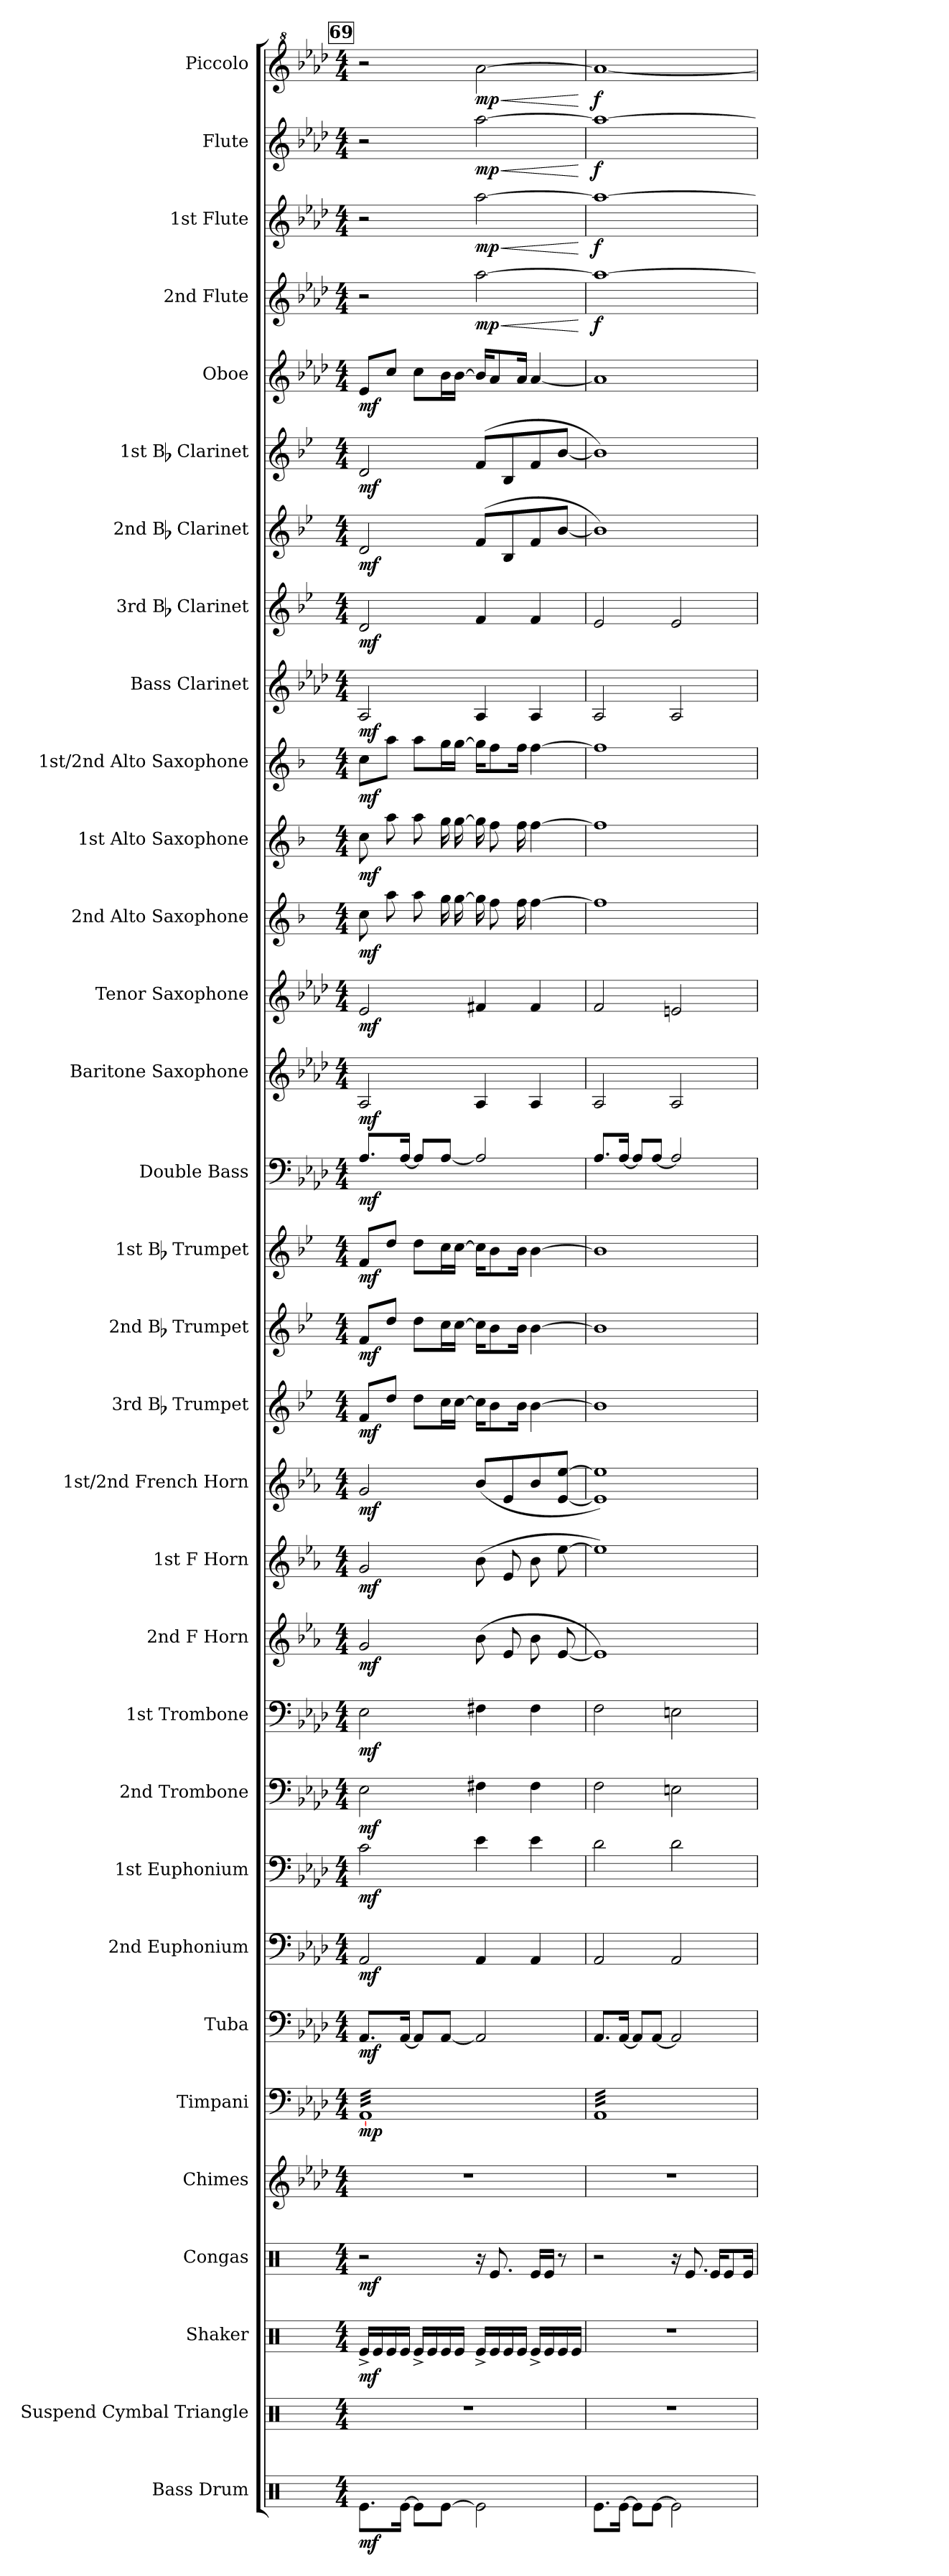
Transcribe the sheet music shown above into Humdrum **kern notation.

**kern	**dynam	**kern	**kern	**dynam	**kern	**dynam	**kern	**kern	**dynam	**kern	**dynam	**kern	**dynam	**kern	**dynam	**kern	**dynam	**kern	**dynam	**kern	**dynam	**kern	**dynam	**kern	**dynam	**kern	**dynam	**kern	**dynam	**kern	**dynam	**kern	**dynam	**kern	**dynam	**kern	**dynam	**kern	**dynam	**kern	**dynam	**kern	**dynam	**kern	**dynam	**kern	**dynam	**kern	**dynam	**kern	**dynam	**kern	**dynam	**kern	**dynam	**kern	**dynam	**kern	**dynam	**kern	**dynam
*part32	*part32	*part31	*part30	*part30	*part29	*part29	*part28	*part27	*part27	*part26	*part26	*part25	*part25	*part24	*part24	*part23	*part23	*part22	*part22	*part21	*part21	*part20	*part20	*part19	*part19	*part18	*part18	*part17	*part17	*part16	*part16	*part15	*part15	*part14	*part14	*part13	*part13	*part12	*part12	*part11	*part11	*part10	*part10	*part9	*part9	*part8	*part8	*part7	*part7	*part6	*part6	*part5	*part5	*part4	*part4	*part3	*part3	*part2	*part2	*part1	*part1
*staff32	*staff32	*staff31	*staff30	*staff30	*staff29	*staff29	*staff28	*staff27	*staff27	*staff26	*staff26	*staff25	*staff25	*staff24	*staff24	*staff23	*staff23	*staff22	*staff22	*staff21	*staff21	*staff20	*staff20	*staff19	*staff19	*staff18	*staff18	*staff17	*staff17	*staff16	*staff16	*staff15	*staff15	*staff14	*staff14	*staff13	*staff13	*staff12	*staff12	*staff11	*staff11	*staff10	*staff10	*staff9	*staff9	*staff8	*staff8	*staff7	*staff7	*staff6	*staff6	*staff5	*staff5	*staff4	*staff4	*staff3	*staff3	*staff2	*staff2	*staff1	*staff1
*I"Bass Drum	*	*I"Suspend Cymbal Triangle	*I"Shaker	*	*I"Congas	*	*I"Chimes	*I"Timpani	*	*I"Tuba	*	*I"2nd Euphonium	*	*I"1st Euphonium	*	*I"2nd Trombone	*	*I"1st Trombone	*	*I"2nd F Horn	*	*I"1st F Horn	*	*I"1st/2nd French Horn	*	*I"3rd Bb Trumpet	*	*I"2nd Bb Trumpet	*	*I"1st Bb Trumpet	*	*I"Double Bass	*	*I"Baritone Saxophone	*	*I"Tenor Saxophone	*	*I"2nd Alto Saxophone	*	*I"1st Alto Saxophone	*	*I"1st/2nd Alto Saxophone	*	*I"Bass Clarinet	*	*I"3rd Bb Clarinet	*	*I"2nd Bb Clarinet	*	*I"1st Bb Clarinet	*	*I"Oboe	*	*I"2nd Flute	*	*I"1st Flute	*	*I"Flute	*	*I"Piccolo	*
*I'B. Dr.	*	*I'Sus.C Tri.	*I'Sh.	*	*I'Co.	*	*I'Chm.	*I'Timp.	*	*I'Tba.	*	*I'Euph. 2	*	*I'Euph. 1	*	*I'Tbn. 2	*	*I'Tbn. 1	*	*I'F Hn. 2	*	*I'F Hn. 1	*	*I'F Hn. 1/2	*	*I'Tpt. 3	*	*I'Tpt. 2	*	*I'Tpt. 1	*	*I'D. Bass	*	*I'Bar. Sax	*	*I'T. Sax.	*	*I'A. Sax. 2	*	*I'A. Sax. 1	*	*I'A. Sax. 1/2	*	*I'B. Cl.	*	*I'Cl. 3	*	*I'Cl. 2	*	*I'Cl. 1	*	*I'Ob.	*	*I'Fl. 2	*	*I'Fl. 1	*	*I'Fl.	*	*I'Picc.	*
*clefX	*	*clefX	*clefX	*	*clefX	*	*clefG2	*clefF4	*	*clefF4	*	*clefF4	*	*clefF4	*	*clefF4	*	*clefF4	*	*clefG2	*	*clefG2	*	*clefG2	*	*clefG2	*	*clefG2	*	*clefG2	*	*clefF4	*	*clefG2	*	*clefG2	*	*clefG2	*	*clefG2	*	*clefG2	*	*clefG2	*	*clefG2	*	*clefG2	*	*clefG2	*	*clefG2	*	*clefG2	*	*clefG2	*	*clefG2	*	*clefG^2	*
*	*	*	*	*	*	*	*	*	*	*	*	*	*	*	*	*	*	*	*	*ITrd4c7	*	*ITrd4c7	*	*ITrd4c7	*	*ITrd1c2	*	*ITrd1c2	*	*ITrd1c2	*	*ITrd7c12	*	*ITrd12c21	*	*ITrd8c14	*	*ITrd5c9	*	*ITrd5c9	*	*ITrd5c9	*	*ITrd8c14	*	*ITrd1c2	*	*ITrd1c2	*	*ITrd1c2	*	*	*	*	*	*	*	*	*	*ITrd-7c-12	*
*k[]	*	*k[]	*k[]	*	*k[]	*	*k[b-e-a-d-]	*k[b-e-a-d-]	*	*k[b-e-a-d-]	*	*k[b-e-a-d-]	*	*k[b-e-a-d-]	*	*k[b-e-a-d-]	*	*k[b-e-a-d-]	*	*k[b-e-a-d-]	*	*k[b-e-a-d-]	*	*k[b-e-a-d-]	*	*k[b-e-a-d-]	*	*k[b-e-a-d-]	*	*k[b-e-a-d-]	*	*k[b-e-a-d-]	*	*k[b-e-a-d-]	*	*k[b-e-a-d-]	*	*k[b-e-a-d-]	*	*k[b-e-a-d-]	*	*k[b-e-a-d-]	*	*k[b-e-a-d-]	*	*k[b-e-a-d-]	*	*k[b-e-a-d-]	*	*k[b-e-a-d-]	*	*k[b-e-a-d-]	*	*k[b-e-a-d-]	*	*k[b-e-a-d-]	*	*k[b-e-a-d-]	*	*k[b-e-a-d-]	*
*M4/4	*	*M4/4	*M4/4	*	*M4/4	*	*M4/4	*M4/4	*	*M4/4	*	*M4/4	*	*M4/4	*	*M4/4	*	*M4/4	*	*M4/4	*	*M4/4	*	*M4/4	*	*M4/4	*	*M4/4	*	*M4/4	*	*M4/4	*	*M4/4	*	*M4/4	*	*M4/4	*	*M4/4	*	*M4/4	*	*M4/4	*	*M4/4	*	*M4/4	*	*M4/4	*	*M4/4	*	*M4/4	*	*M4/4	*	*M4/4	*	*M4/4	*
!!LO:REH:place=s1:a:B:fs=14:t=69
=69	=69	=69	=69	=69	=69	=69	=69	=69	=69	=69	=69	=69	=69	=69	=69	=69	=69	=69	=69	=69	=69	=69	=69	=69	=69	=69	=69	=69	=69	=69	=69	=69	=69	=69	=69	=69	=69	=69	=69	=69	=69	=69	=69	=69	=69	=69	=69	=69	=69	=69	=69	=69	=69	=69	=69	=69	=69	=69	=69	=69	=69
!	!LO:DY:b	!	!	!LO:DY:b	!	!LO:DY:b	!	!	!LO:DY:b	!	!LO:DY:b	!	!LO:DY:b	!	!LO:DY:b	!	!LO:DY:b	!	!LO:DY:b	!	!LO:DY:b	!	!LO:DY:b	!	!LO:DY:b	!	!LO:DY:b	!	!LO:DY:b	!	!LO:DY:b	!	!LO:DY:b	!	!LO:DY:b	!	!LO:DY:b	!	!LO:DY:b	!	!LO:DY:b	!	!LO:DY:b	!	!LO:DY:b	!	!LO:DY:b	!	!LO:DY:b	!	!LO:DY:b	!	!LO:DY:b	!	!	!	!	!	!	!	!
*	*	*	*	*	*	*	*	*tremolo	*	*	*	*	*	*	*	*	*	*	*	*	*	*	*	*	*	*	*	*	*	*	*	*	*	*	*	*	*	*	*	*	*	*	*	*	*	*	*	*	*	*	*	*	*	*	*	*	*	*	*	*	*
8.Re\L	mf	1r	16Re^/LL	mf	2r	mf	1r	[32AA-LLL	mp	8.AA-/L	mf	2AA-/	mf	2c\	mf	2E-\	mf	2E-\	mf	2c/	mf	2c/	mf	2c/	mf	8e-/L	mf	8e-/L	mf	8e-/L	mf	8.AA-/L	mf	2AA-/	mf	2E-/	mf	8e-\	mf	8e-\	mf	8e-\L	mf	2AA-/	mf	2c/	mf	2c/	mf	2c/	mf	8e-/L	mf	2r	.	2r	.	2r	.	2r	.
.	.	.	.	.	.	.	.	32AA-	.	.	.	.	.	.	.	.	.	.	.	.	.	.	.	.	.	.	.	.	.	.	.	.	.	.	.	.	.	.	.	.	.	.	.	.	.	.	.	.	.	.	.	.	.	.	.	.	.	.	.	.	.
.	.	.	16Re/	.	.	.	.	32AA-	.	.	.	.	.	.	.	.	.	.	.	.	.	.	.	.	.	.	.	.	.	.	.	.	.	.	.	.	.	.	.	.	.	.	.	.	.	.	.	.	.	.	.	.	.	.	.	.	.	.	.	.	.
.	.	.	.	.	.	.	.	32AA-	.	.	.	.	.	.	.	.	.	.	.	.	.	.	.	.	.	.	.	.	.	.	.	.	.	.	.	.	.	.	.	.	.	.	.	.	.	.	.	.	.	.	.	.	.	.	.	.	.	.	.	.	.
.	.	.	16Re/	.	.	.	.	32AA-	.	.	.	.	.	.	.	.	.	.	.	.	.	.	.	.	.	8cc/J	.	8cc/J	.	8cc/J	.	.	.	.	.	.	.	8cc\	.	8cc\	.	8cc\J	.	.	.	.	.	.	.	.	.	8cc/J	.	.	.	.	.	.	.	.	.
.	.	.	.	.	.	.	.	32AA-	.	.	.	.	.	.	.	.	.	.	.	.	.	.	.	.	.	.	.	.	.	.	.	.	.	.	.	.	.	.	.	.	.	.	.	.	.	.	.	.	.	.	.	.	.	.	.	.	.	.	.	.	.
[16Re\Jk	.	.	16Re/JJ	.	.	.	.	32AA-	.	[16AA-/Jk	.	.	.	.	.	.	.	.	.	.	.	.	.	.	.	.	.	.	.	.	.	[16AA-/Jk	.	.	.	.	.	.	.	.	.	.	.	.	.	.	.	.	.	.	.	.	.	.	.	.	.	.	.	.	.
.	.	.	.	.	.	.	.	32AA-	.	.	.	.	.	.	.	.	.	.	.	.	.	.	.	.	.	.	.	.	.	.	.	.	.	.	.	.	.	.	.	.	.	.	.	.	.	.	.	.	.	.	.	.	.	.	.	.	.	.	.	.	.
8Re\L]	.	.	16Re^/LL	.	.	.	.	32AA-	.	8AA-/L]	.	.	.	.	.	.	.	.	.	.	.	.	.	.	.	8cc\L	.	8cc\L	.	8cc\L	.	8AA-/L]	.	.	.	.	.	8cc\	.	8cc\	.	8cc\L	.	.	.	.	.	.	.	.	.	8cc\L	.	.	.	.	.	.	.	.	.
.	.	.	.	.	.	.	.	32AA-	.	.	.	.	.	.	.	.	.	.	.	.	.	.	.	.	.	.	.	.	.	.	.	.	.	.	.	.	.	.	.	.	.	.	.	.	.	.	.	.	.	.	.	.	.	.	.	.	.	.	.	.	.
.	.	.	16Re/	.	.	.	.	32AA-	.	.	.	.	.	.	.	.	.	.	.	.	.	.	.	.	.	.	.	.	.	.	.	.	.	.	.	.	.	.	.	.	.	.	.	.	.	.	.	.	.	.	.	.	.	.	.	.	.	.	.	.	.
.	.	.	.	.	.	.	.	32AA-	.	.	.	.	.	.	.	.	.	.	.	.	.	.	.	.	.	.	.	.	.	.	.	.	.	.	.	.	.	.	.	.	.	.	.	.	.	.	.	.	.	.	.	.	.	.	.	.	.	.	.	.	.
[8Re\J	.	.	16Re/	.	.	.	.	32AA-	.	[8AA-/J	.	.	.	.	.	.	.	.	.	.	.	.	.	.	.	16b-\L	.	16b-\L	.	16b-\L	.	[8AA-/J	.	.	.	.	.	16b-\	.	16b-\	.	16b-\L	.	.	.	.	.	.	.	.	.	16b-\L	.	.	.	.	.	.	.	.	.
.	.	.	.	.	.	.	.	32AA-	.	.	.	.	.	.	.	.	.	.	.	.	.	.	.	.	.	.	.	.	.	.	.	.	.	.	.	.	.	.	.	.	.	.	.	.	.	.	.	.	.	.	.	.	.	.	.	.	.	.	.	.	.
.	.	.	16Re/JJ	.	.	.	.	32AA-	.	.	.	.	.	.	.	.	.	.	.	.	.	.	.	.	.	[16b-\JJ	.	[16b-\JJ	.	[16b-\JJ	.	.	.	.	.	.	.	[16b-\	.	[16b-\	.	[16b-\JJ	.	.	.	.	.	.	.	.	.	[16b-\JJ	.	.	.	.	.	.	.	.	.
.	.	.	.	.	.	.	.	32AA-	.	.	.	.	.	.	.	.	.	.	.	.	.	.	.	.	.	.	.	.	.	.	.	.	.	.	.	.	.	.	.	.	.	.	.	.	.	.	.	.	.	.	.	.	.	.	.	.	.	.	.	.	.
!	!	!	!	!	!	!	!	!	!	!	!	!	!	!	!	!	!	!	!	!	!	!	!	!	!	!	!	!	!	!	!	!	!	!	!	!	!	!	!	!	!	!	!	!	!	!	!	!	!	!	!	!	!	!	!LO:HP:b	!	!LO:HP:b	!	!LO:HP:b	!	!LO:HP:b
!	!	!	!	!	!	!	!	!	!	!	!	!	!	!	!	!	!	!	!	!	!	!	!	!	!	!	!	!	!	!	!	!	!	!	!	!	!	!	!	!	!	!	!	!	!	!	!	!	!	!	!	!	!	!	!LO:DY:n=1:b	!	!LO:DY:n=1:b	!	!LO:DY:n=1:b	!	!LO:DY:n=1:b
2Re\]	.	.	16Re^/LL	.	16r	.	.	32AA-	.	2AA-/]	.	4AA-/	.	4e-\	.	4F#X\	.	4F#X\	.	(8e-\	.	(8e-\	.	(8e-/L	.	16b-\KL]	.	16b-\KL]	.	16b-\KL]	.	2AA-/]	.	4AA-/	.	4F#X/	.	16b-\]	.	16b-\]	.	16b-\KL]	.	4AA-/	.	4e-/	.	(>8e-/L	.	(>8e-/L	.	16b-/KL]	.	[2aa-\	< mp	[2aa-\	< mp	[2aa-\	< mp	[2aaa-\	< mp
.	.	.	.	.	.	.	.	32AA-	.	.	.	.	.	.	.	.	.	.	.	.	.	.	.	.	.	.	.	.	.	.	.	.	.	.	.	.	.	.	.	.	.	.	.	.	.	.	.	.	.	.	.	.	.	.	.	.	.	.	.	.	.
.	.	.	16Re/	.	8.Re/	.	.	32AA-	.	.	.	.	.	.	.	.	.	.	.	.	.	.	.	.	.	8a-\	.	8a-\	.	8a-\	.	.	.	.	.	.	.	8a-\	.	8a-\	.	8a-\	.	.	.	.	.	.	.	.	.	8a-/	.	.	.	.	.	.	.	.	.
.	.	.	.	.	.	.	.	32AA-	.	.	.	.	.	.	.	.	.	.	.	.	.	.	.	.	.	.	.	.	.	.	.	.	.	.	.	.	.	.	.	.	.	.	.	.	.	.	.	.	.	.	.	.	.	.	.	.	.	.	.	.	.
.	.	.	16Re/	.	.	.	.	32AA-	.	.	.	.	.	.	.	.	.	.	.	8A-/	.	8A-/	.	8A-/	.	.	.	.	.	.	.	.	.	.	.	.	.	.	.	.	.	.	.	.	.	.	.	8A-/	.	8A-/	.	.	.	.	.	.	.	.	.	.	.
.	.	.	.	.	.	.	.	32AA-	.	.	.	.	.	.	.	.	.	.	.	.	.	.	.	.	.	.	.	.	.	.	.	.	.	.	.	.	.	.	.	.	.	.	.	.	.	.	.	.	.	.	.	.	.	.	.	.	.	.	.	.	.
.	.	.	16Re/JJ	.	.	.	.	32AA-	.	.	.	.	.	.	.	.	.	.	.	.	.	.	.	.	.	16a-\Jk	.	16a-\Jk	.	16a-\Jk	.	.	.	.	.	.	.	16a-\	.	16a-\	.	16a-\Jk	.	.	.	.	.	.	.	.	.	16a-/Jk	.	.	.	.	.	.	.	.	.
.	.	.	.	.	.	.	.	32AA-	.	.	.	.	.	.	.	.	.	.	.	.	.	.	.	.	.	.	.	.	.	.	.	.	.	.	.	.	.	.	.	.	.	.	.	.	.	.	.	.	.	.	.	.	.	.	.	.	.	.	.	.	.
.	.	.	16Re^/LL	.	16Re/LL	.	.	32AA-	.	.	.	4AA-/	.	4e-\	.	4F#\	.	4F#\	.	8e-\	.	8e-\	.	8e-/	.	[4a-\	.	[4a-\	.	[4a-\	.	.	.	4AA-/	.	4F#/	.	[4a-\	.	[4a-\	.	[4a-\	.	4AA-/	.	4e-/	.	8e-/	.	8e-/	.	[4a-/	.	.	.	.	.	.	.	.	.
.	.	.	.	.	.	.	.	32AA-	.	.	.	.	.	.	.	.	.	.	.	.	.	.	.	.	.	.	.	.	.	.	.	.	.	.	.	.	.	.	.	.	.	.	.	.	.	.	.	.	.	.	.	.	.	.	.	.	.	.	.	.	.
.	.	.	16Re/	.	16Re/JJ	.	.	32AA-	.	.	.	.	.	.	.	.	.	.	.	.	.	.	.	.	.	.	.	.	.	.	.	.	.	.	.	.	.	.	.	.	.	.	.	.	.	.	.	.	.	.	.	.	.	.	.	.	.	.	.	.	.
.	.	.	.	.	.	.	.	32AA-	.	.	.	.	.	.	.	.	.	.	.	.	.	.	.	.	.	.	.	.	.	.	.	.	.	.	.	.	.	.	.	.	.	.	.	.	.	.	.	.	.	.	.	.	.	.	.	.	.	.	.	.	.
.	.	.	16Re/	.	8r	.	.	32AA-	.	.	.	.	.	.	.	.	.	.	.	[8A-/	.	[8a-\	.	[8A-/ [8a-/J	.	.	.	.	.	.	.	.	.	.	.	.	.	.	.	.	.	.	.	.	.	.	.	[8a-/J	.	[8a-/J	.	.	.	.	.	.	.	.	.	.	.
.	.	.	.	.	.	.	.	32AA-	.	.	.	.	.	.	.	.	.	.	.	.	.	.	.	.	.	.	.	.	.	.	.	.	.	.	.	.	.	.	.	.	.	.	.	.	.	.	.	.	.	.	.	.	.	.	.	.	.	.	.	.	.
.	.	.	16Re/JJ	.	.	.	.	32AA-	.	.	.	.	.	.	.	.	.	.	.	.	.	.	.	.	.	.	.	.	.	.	.	.	.	.	.	.	.	.	.	.	.	.	.	.	.	.	.	.	.	.	.	.	.	.	.	.	.	.	.	.	.
.	.	.	.	.	.	.	.	32AA-JJJ	.	.	.	.	.	.	.	.	.	.	.	.	.	.	.	.	.	.	.	.	.	.	.	.	.	.	.	.	.	.	.	.	.	.	.	.	.	.	.	.	.	.	.	.	.	.	.	.	.	.	.	.	.
.	.	.	.	.	.	.	.	.	.	.	.	.	.	.	.	.	.	.	.	.	.	.	.	.	.	.	.	.	.	.	.	.	.	.	.	.	.	.	.	.	.	.	.	.	.	.	.	.	.	.	.	.	.	.	[	.	[	.	[	.	[
=70	=70	=70	=70	=70	=70	=70	=70	=70	=70	=70	=70	=70	=70	=70	=70	=70	=70	=70	=70	=70	=70	=70	=70	=70	=70	=70	=70	=70	=70	=70	=70	=70	=70	=70	=70	=70	=70	=70	=70	=70	=70	=70	=70	=70	=70	=70	=70	=70	=70	=70	=70	=70	=70	=70	=70	=70	=70	=70	=70	=70	=70
!	!	!	!	!	!	!	!	!	!	!	!	!	!	!	!	!	!	!	!	!	!	!	!	!	!	!	!	!	!	!	!	!	!	!	!	!	!	!	!	!	!	!	!	!	!	!	!	!	!	!	!	!	!	!	!LO:DY:b	!	!LO:DY:b	!	!LO:DY:b	!	!LO:DY:b
8.Re\L	.	1r	1r	.	2r	.	1r	32AA-LLL	.	8.AA-/L	.	2AA-/	.	2d-\	.	2F\	.	2F\	.	1A-])	.	1a-])	.	1A-] 1a-])	.	1a-]	.	1a-]	.	1a-]	.	8.AA-/L	.	2AA-/	.	2F/	.	1a-]	.	1a-]	.	1a-]	.	2AA-/	.	2d-/	.	1a-])	.	1a-])	.	1a-]	.	1aa-_	f	1aa-_	f	1aa-_	f	1aaa-_	f
.	.	.	.	.	.	.	.	32AA-	.	.	.	.	.	.	.	.	.	.	.	.	.	.	.	.	.	.	.	.	.	.	.	.	.	.	.	.	.	.	.	.	.	.	.	.	.	.	.	.	.	.	.	.	.	.	.	.	.	.	.	.	.
.	.	.	.	.	.	.	.	32AA-	.	.	.	.	.	.	.	.	.	.	.	.	.	.	.	.	.	.	.	.	.	.	.	.	.	.	.	.	.	.	.	.	.	.	.	.	.	.	.	.	.	.	.	.	.	.	.	.	.	.	.	.	.
.	.	.	.	.	.	.	.	32AA-	.	.	.	.	.	.	.	.	.	.	.	.	.	.	.	.	.	.	.	.	.	.	.	.	.	.	.	.	.	.	.	.	.	.	.	.	.	.	.	.	.	.	.	.	.	.	.	.	.	.	.	.	.
.	.	.	.	.	.	.	.	32AA-	.	.	.	.	.	.	.	.	.	.	.	.	.	.	.	.	.	.	.	.	.	.	.	.	.	.	.	.	.	.	.	.	.	.	.	.	.	.	.	.	.	.	.	.	.	.	.	.	.	.	.	.	.
.	.	.	.	.	.	.	.	32AA-	.	.	.	.	.	.	.	.	.	.	.	.	.	.	.	.	.	.	.	.	.	.	.	.	.	.	.	.	.	.	.	.	.	.	.	.	.	.	.	.	.	.	.	.	.	.	.	.	.	.	.	.	.
[16Re\Jk	.	.	.	.	.	.	.	32AA-	.	[16AA-/Jk	.	.	.	.	.	.	.	.	.	.	.	.	.	.	.	.	.	.	.	.	.	[16AA-/Jk	.	.	.	.	.	.	.	.	.	.	.	.	.	.	.	.	.	.	.	.	.	.	.	.	.	.	.	.	.
.	.	.	.	.	.	.	.	32AA-	.	.	.	.	.	.	.	.	.	.	.	.	.	.	.	.	.	.	.	.	.	.	.	.	.	.	.	.	.	.	.	.	.	.	.	.	.	.	.	.	.	.	.	.	.	.	.	.	.	.	.	.	.
8Re\L]	.	.	.	.	.	.	.	32AA-	.	8AA-/L]	.	.	.	.	.	.	.	.	.	.	.	.	.	.	.	.	.	.	.	.	.	8AA-/L]	.	.	.	.	.	.	.	.	.	.	.	.	.	.	.	.	.	.	.	.	.	.	.	.	.	.	.	.	.
.	.	.	.	.	.	.	.	32AA-	.	.	.	.	.	.	.	.	.	.	.	.	.	.	.	.	.	.	.	.	.	.	.	.	.	.	.	.	.	.	.	.	.	.	.	.	.	.	.	.	.	.	.	.	.	.	.	.	.	.	.	.	.
.	.	.	.	.	.	.	.	32AA-	.	.	.	.	.	.	.	.	.	.	.	.	.	.	.	.	.	.	.	.	.	.	.	.	.	.	.	.	.	.	.	.	.	.	.	.	.	.	.	.	.	.	.	.	.	.	.	.	.	.	.	.	.
.	.	.	.	.	.	.	.	32AA-	.	.	.	.	.	.	.	.	.	.	.	.	.	.	.	.	.	.	.	.	.	.	.	.	.	.	.	.	.	.	.	.	.	.	.	.	.	.	.	.	.	.	.	.	.	.	.	.	.	.	.	.	.
[8Re\J	.	.	.	.	.	.	.	32AA-	.	[8AA-/J	.	.	.	.	.	.	.	.	.	.	.	.	.	.	.	.	.	.	.	.	.	[8AA-/J	.	.	.	.	.	.	.	.	.	.	.	.	.	.	.	.	.	.	.	.	.	.	.	.	.	.	.	.	.
.	.	.	.	.	.	.	.	32AA-	.	.	.	.	.	.	.	.	.	.	.	.	.	.	.	.	.	.	.	.	.	.	.	.	.	.	.	.	.	.	.	.	.	.	.	.	.	.	.	.	.	.	.	.	.	.	.	.	.	.	.	.	.
.	.	.	.	.	.	.	.	32AA-	.	.	.	.	.	.	.	.	.	.	.	.	.	.	.	.	.	.	.	.	.	.	.	.	.	.	.	.	.	.	.	.	.	.	.	.	.	.	.	.	.	.	.	.	.	.	.	.	.	.	.	.	.
.	.	.	.	.	.	.	.	32AA-	.	.	.	.	.	.	.	.	.	.	.	.	.	.	.	.	.	.	.	.	.	.	.	.	.	.	.	.	.	.	.	.	.	.	.	.	.	.	.	.	.	.	.	.	.	.	.	.	.	.	.	.	.
2Re\]	.	.	.	.	16r	.	.	32AA-	.	2AA-/]	.	2AA-/	.	2d-\	.	2En\	.	2En\	.	.	.	.	.	.	.	.	.	.	.	.	.	2AA-/]	.	2AA-/	.	2En/	.	.	.	.	.	.	.	2AA-/	.	2d-/	.	.	.	.	.	.	.	.	.	.	.	.	.	.	.
.	.	.	.	.	.	.	.	32AA-	.	.	.	.	.	.	.	.	.	.	.	.	.	.	.	.	.	.	.	.	.	.	.	.	.	.	.	.	.	.	.	.	.	.	.	.	.	.	.	.	.	.	.	.	.	.	.	.	.	.	.	.	.
.	.	.	.	.	8.Re/	.	.	32AA-	.	.	.	.	.	.	.	.	.	.	.	.	.	.	.	.	.	.	.	.	.	.	.	.	.	.	.	.	.	.	.	.	.	.	.	.	.	.	.	.	.	.	.	.	.	.	.	.	.	.	.	.	.
.	.	.	.	.	.	.	.	32AA-	.	.	.	.	.	.	.	.	.	.	.	.	.	.	.	.	.	.	.	.	.	.	.	.	.	.	.	.	.	.	.	.	.	.	.	.	.	.	.	.	.	.	.	.	.	.	.	.	.	.	.	.	.
.	.	.	.	.	.	.	.	32AA-	.	.	.	.	.	.	.	.	.	.	.	.	.	.	.	.	.	.	.	.	.	.	.	.	.	.	.	.	.	.	.	.	.	.	.	.	.	.	.	.	.	.	.	.	.	.	.	.	.	.	.	.	.
.	.	.	.	.	.	.	.	32AA-	.	.	.	.	.	.	.	.	.	.	.	.	.	.	.	.	.	.	.	.	.	.	.	.	.	.	.	.	.	.	.	.	.	.	.	.	.	.	.	.	.	.	.	.	.	.	.	.	.	.	.	.	.
.	.	.	.	.	.	.	.	32AA-	.	.	.	.	.	.	.	.	.	.	.	.	.	.	.	.	.	.	.	.	.	.	.	.	.	.	.	.	.	.	.	.	.	.	.	.	.	.	.	.	.	.	.	.	.	.	.	.	.	.	.	.	.
.	.	.	.	.	.	.	.	32AA-	.	.	.	.	.	.	.	.	.	.	.	.	.	.	.	.	.	.	.	.	.	.	.	.	.	.	.	.	.	.	.	.	.	.	.	.	.	.	.	.	.	.	.	.	.	.	.	.	.	.	.	.	.
.	.	.	.	.	16Re/KL	.	.	32AA-	.	.	.	.	.	.	.	.	.	.	.	.	.	.	.	.	.	.	.	.	.	.	.	.	.	.	.	.	.	.	.	.	.	.	.	.	.	.	.	.	.	.	.	.	.	.	.	.	.	.	.	.	.
.	.	.	.	.	.	.	.	32AA-	.	.	.	.	.	.	.	.	.	.	.	.	.	.	.	.	.	.	.	.	.	.	.	.	.	.	.	.	.	.	.	.	.	.	.	.	.	.	.	.	.	.	.	.	.	.	.	.	.	.	.	.	.
.	.	.	.	.	8Re/	.	.	32AA-	.	.	.	.	.	.	.	.	.	.	.	.	.	.	.	.	.	.	.	.	.	.	.	.	.	.	.	.	.	.	.	.	.	.	.	.	.	.	.	.	.	.	.	.	.	.	.	.	.	.	.	.	.
.	.	.	.	.	.	.	.	32AA-	.	.	.	.	.	.	.	.	.	.	.	.	.	.	.	.	.	.	.	.	.	.	.	.	.	.	.	.	.	.	.	.	.	.	.	.	.	.	.	.	.	.	.	.	.	.	.	.	.	.	.	.	.
.	.	.	.	.	.	.	.	32AA-	.	.	.	.	.	.	.	.	.	.	.	.	.	.	.	.	.	.	.	.	.	.	.	.	.	.	.	.	.	.	.	.	.	.	.	.	.	.	.	.	.	.	.	.	.	.	.	.	.	.	.	.	.
.	.	.	.	.	.	.	.	32AA-	.	.	.	.	.	.	.	.	.	.	.	.	.	.	.	.	.	.	.	.	.	.	.	.	.	.	.	.	.	.	.	.	.	.	.	.	.	.	.	.	.	.	.	.	.	.	.	.	.	.	.	.	.
.	.	.	.	.	16Re/Jk	.	.	32AA-	.	.	.	.	.	.	.	.	.	.	.	.	.	.	.	.	.	.	.	.	.	.	.	.	.	.	.	.	.	.	.	.	.	.	.	.	.	.	.	.	.	.	.	.	.	.	.	.	.	.	.	.	.
.	.	.	.	.	.	.	.	32AA-JJJ	.	.	.	.	.	.	.	.	.	.	.	.	.	.	.	.	.	.	.	.	.	.	.	.	.	.	.	.	.	.	.	.	.	.	.	.	.	.	.	.	.	.	.	.	.	.	.	.	.	.	.	.	.
*	*	*	*	*	*	*	*	*Xtremolo	*	*	*	*	*	*	*	*	*	*	*	*	*	*	*	*	*	*	*	*	*	*	*	*	*	*	*	*	*	*	*	*	*	*	*	*	*	*	*	*	*	*	*	*	*	*	*	*	*	*	*	*	*
=	=	=	=	=	=	=	=	=	=	=	=	=	=	=	=	=	=	=	=	=	=	=	=	=	=	=	=	=	=	=	=	=	=	=	=	=	=	=	=	=	=	=	=	=	=	=	=	=	=	=	=	=	=	=	=	=	=	=	=	=	=
*-	*-	*-	*-	*-	*-	*-	*-	*-	*-	*-	*-	*-	*-	*-	*-	*-	*-	*-	*-	*-	*-	*-	*-	*-	*-	*-	*-	*-	*-	*-	*-	*-	*-	*-	*-	*-	*-	*-	*-	*-	*-	*-	*-	*-	*-	*-	*-	*-	*-	*-	*-	*-	*-	*-	*-	*-	*-	*-	*-	*-	*-
